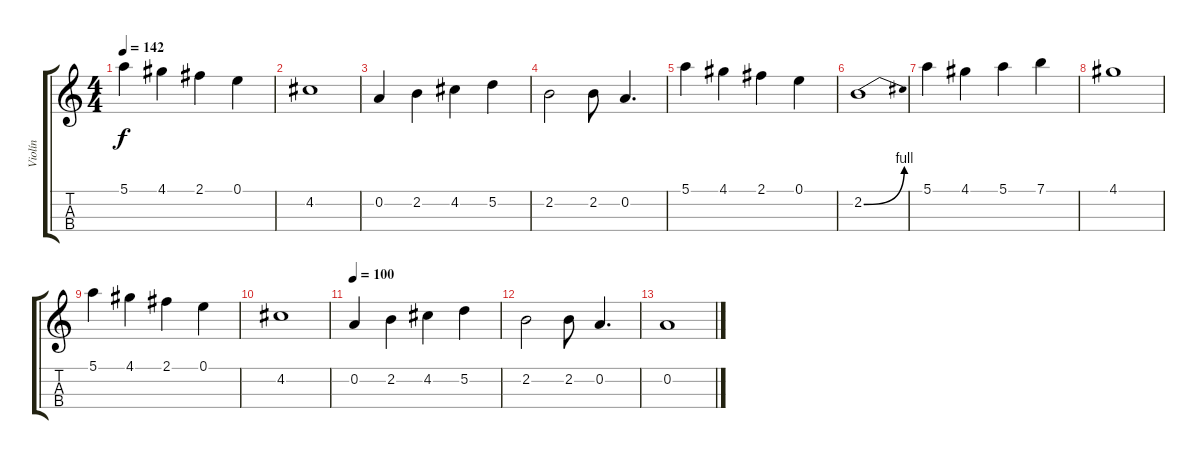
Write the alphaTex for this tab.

\track ("Violín" "Violín") {instrument violin}
\staff {score tabs}
\tuning (E5 A4 D4 G3) {hide}
\ts (4 4)
\tempo 142
\clef g2
\ks c
5.1.4{dy f} 4.1.4 2.1.4 0.1.4 |
4.2.1 |
0.2.4 2.2.4 4.2.4 5.2.4 |
2.2.2 2.2.8 0.2.4{d} |
5.1.4 4.1.4 2.1.4 0.1.4 |
2.2{be (bend 0 0 60 4)}.1 |
5.1.4 4.1.4 5.1.4 7.1.4 |
4.1.1 |
5.1.4 4.1.4 2.1.4 0.1.4 |
4.2.1 |
\tempo 100
0.2.4 2.2.4 4.2.4 5.2.4 |
2.2.2 2.2.8 0.2.4{d} |
0.2.1
